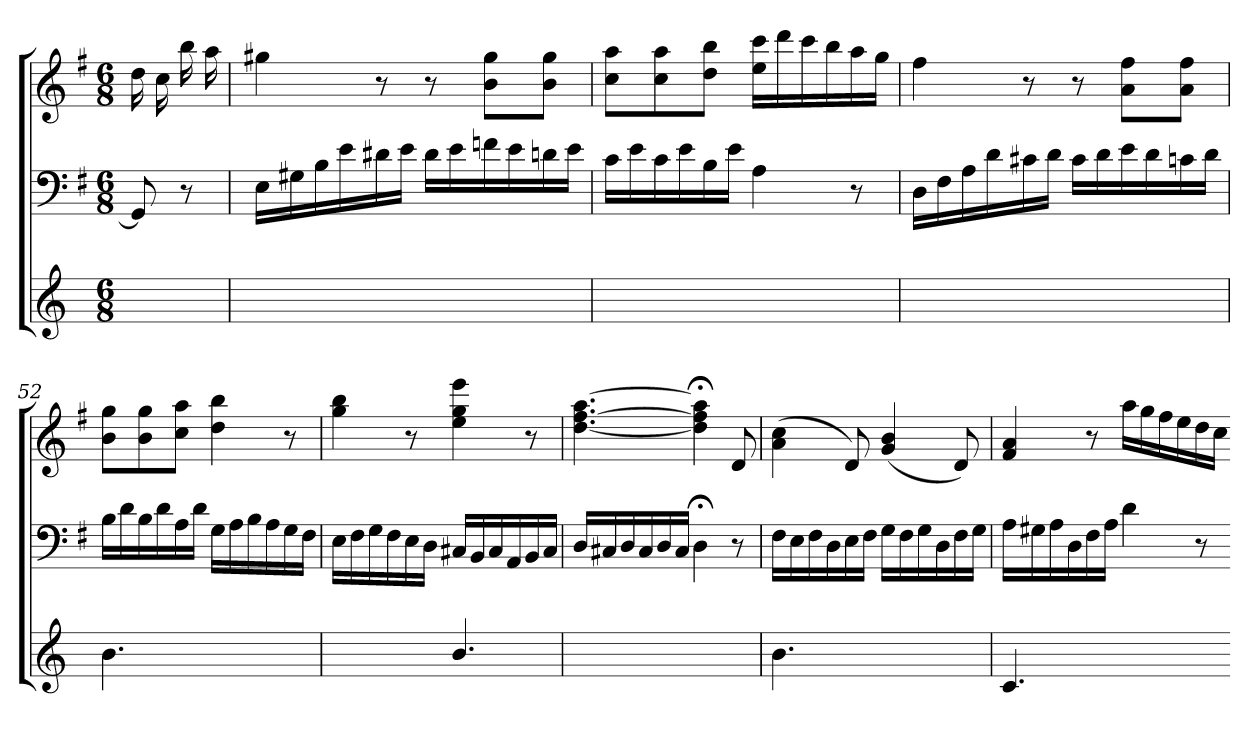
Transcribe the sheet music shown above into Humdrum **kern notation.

**kern	**kern	**kern
*part3	*part2	*part1
*staff3	*staff2	*staff1
*	*clefF4	*clefG2
*	*k[f#]	*k[f#]
*	*G:	*G:
*M6/8	*M6/8	*M6/8
=	=	=
4ryy	8GG]	16dd
.	.	16cc
.	8r	16bb
.	.	16aa
=49	=49	=49
2.ryy	16ELL	4gg#X
.	16G#X	.
.	16B	.
.	16e	.
.	16d#X	8r
.	16eJJ	.
.	16d#LL	8r
.	16e	.
.	16fn	8b 8gg#L
.	16e	.
.	16dn	8b 8gg#J
.	16eJJ	.
=50	=50	=50
2.ryy	16cLL	8cc 8aaL
.	16e	.
.	16c	8cc 8aa
.	16e	.
.	16B	8dd 8bbJ
.	16eJJ	.
.	4A	16ee 16cccLL
.	.	16ddd
.	.	16ccc
.	.	16bb
.	8r	16aa
.	.	16ggJJ
=51	=51	=51
2.ryy	16DLL	4ff#
.	16F#	.
.	16A	.
.	16d	.
.	16c#X	8r
.	16dJJ	.
.	16c#LL	8r
.	16d	.
.	16e	8a 8ff#L
.	16d	.
.	16cn	8a 8ff#J
.	16dJJ	.
=52	=52	=52
4.b	16BLL	8b 8ggL
.	16d	.
.	16B	8b 8gg
.	16d	.
.	16A	8cc 8aaJ
.	16dJJ	.
4.ryy	16GLL	4dd 4bb
.	16A	.
.	16B	.
.	16A	.
.	16G	8r
.	16F#JJ	.
=53	=53	=53
4.ryy	16ELL	4gg 4bb
.	16F#	.
.	16G	.
.	16F#	.
.	16E	8r
.	16DJJ	.
4.b/	16C#XLL	4ee 4gg 4eee
.	16BB	.
.	16C#	.
.	16AA	.
.	16BB	8r
.	16C#JJ	.
=54	=54	=54
2.ryy	16DLL	[4.dd [4.ff# [4.aa
.	16C#X	.
.	16D	.
.	16C#	.
.	16D	.
.	16C#JJ	.
.	4D;<	4dd];< 4ff#];< 4aa];<
.	8r	8d
=55	=55	=55
4.b	16F#LL	(4a 4cc
.	16E	.
.	16F#	.
.	16D	.
.	16E	8d)
.	16F#JJ	.
4.ryy	16GLL	(4g 4b
.	16F#	.
.	16G	.
.	16D	.
.	16F#	8d)
.	16GJJ	.
=56	=56	=56
4.c	16ALL	4f# 4a
.	16G#X	.
.	16A	.
.	16D	.
.	16F#	8r
.	16AJJ	.
4.ryy	4d	16aaLL
.	.	16gg
.	.	16ff#
.	.	16ee
.	8r	16dd
.	.	16ccJJ
=-	=-	=-
*-	*-	*-
